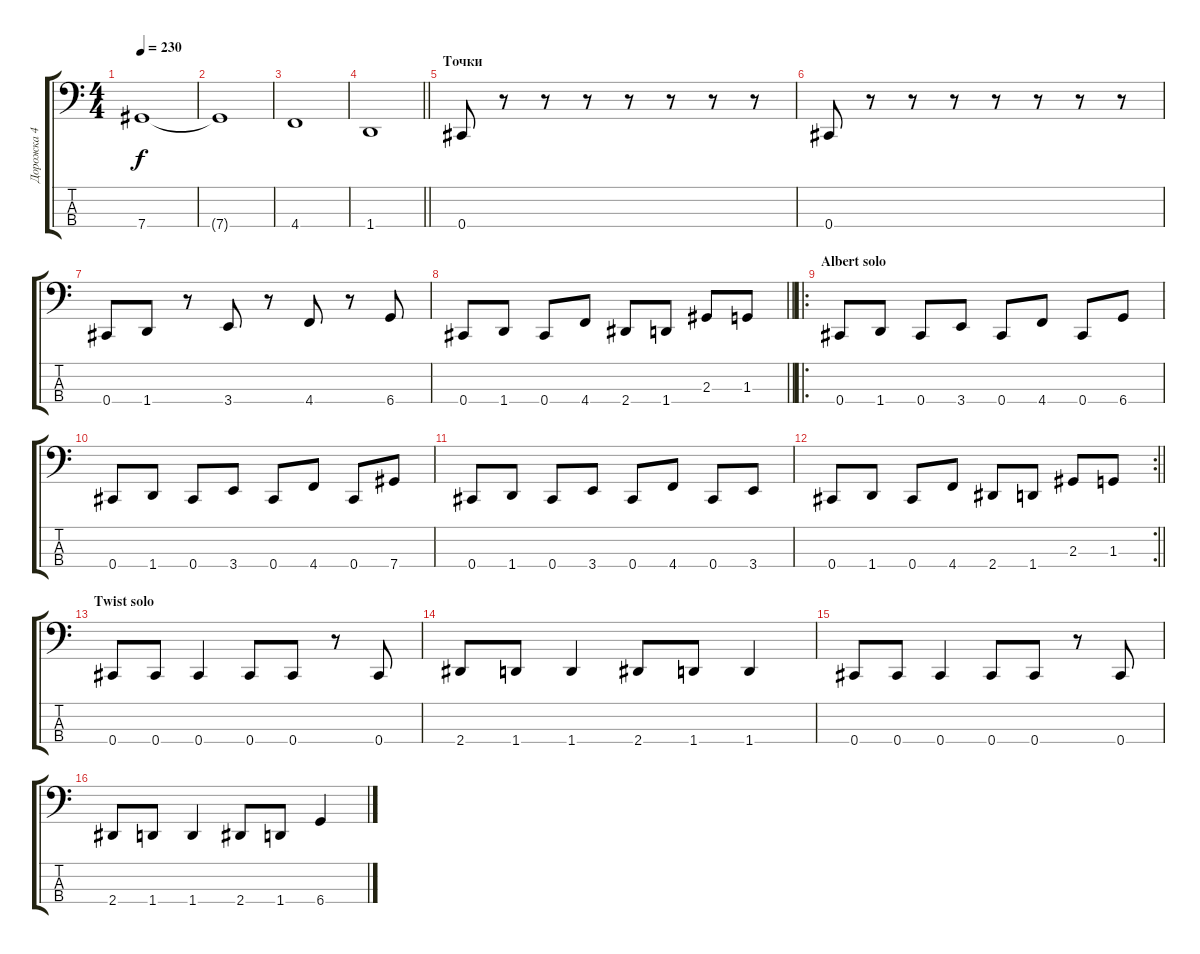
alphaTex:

\track ("Дорожка 4" "Дорожка 4") {instrument electricbassfinger}
\staff {score tabs}
\tuning (E2 B1 Gb1 Db1) {hide}
\ts (4 4)
\tempo 230
\clef f4
\ks c
7.4.1{dy f} |
7.4{t}.1 |
4.4.1 |
\barLineRight lightlight
1.4.1 |
\section ("" "Точки")
0.4.8 r.8 r.8 r.8 r.8 r.8 r.8 r.8 |
0.4.8 r.8 r.8 r.8 r.8 r.8 r.8 r.8 |
0.4.8 1.4.8 r.8 3.4.8 r.8 4.4.8 r.8 6.4.8 |
\barLineRight lightlight
0.4.8 1.4.8 0.4.8 4.4.8 2.4.8 1.4.8 2.3.8 1.3.8 |
\ro
\section ("" "Albert solo")
0.4.8 1.4.8 0.4.8 3.4.8 0.4.8 4.4.8 0.4.8 6.4.8 |
0.4.8 1.4.8 0.4.8 3.4.8 0.4.8 4.4.8 0.4.8 7.4.8 |
0.4.8 1.4.8 0.4.8 3.4.8 0.4.8 4.4.8 0.4.8 3.4.8 |
\rc 2
\barLineRight lightlight
0.4.8 1.4.8 0.4.8 4.4.8 2.4.8 1.4.8 2.3.8 1.3.8 |
\section ("" "Twist solo")
0.4.8 0.4.8 0.4.4 0.4.8 0.4.8 r.8 0.4.8 |
2.4.8 1.4.8 1.4.4 2.4.8 1.4.8 1.4.4 |
0.4.8 0.4.8 0.4.4 0.4.8 0.4.8 r.8 0.4.8 |
2.4.8 1.4.8 1.4.4 2.4.8 1.4.8 6.4.4
